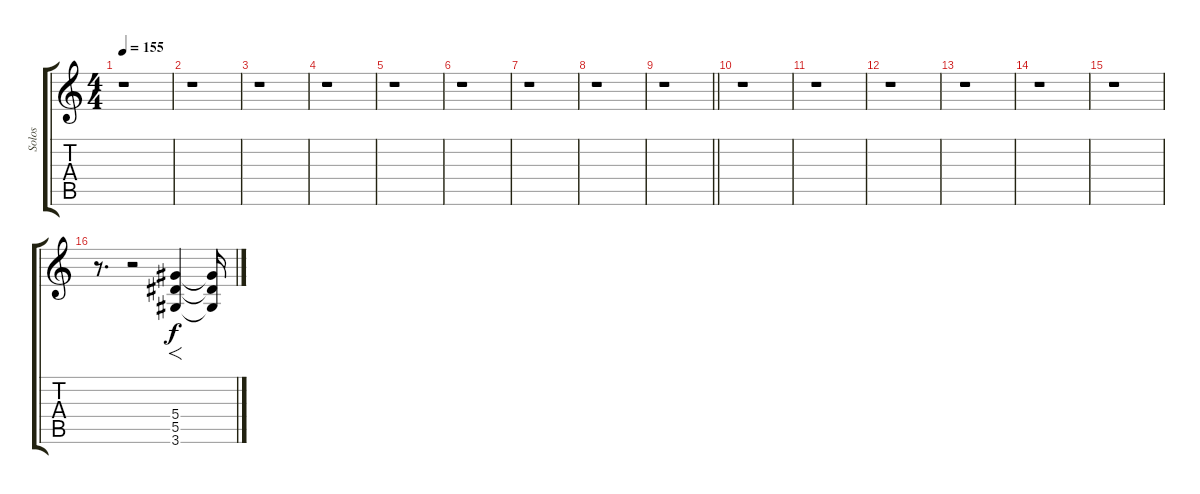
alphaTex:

\track ("Solos" "Solos") {instrument distortionguitar}
\staff {score tabs}
\tuning (F4 C4 Ab3 Eb3 Bb2 F2) {hide}
\ts (4 4)
\section ("" "")
\tempo 155
\clef g2
\ks c
r.1{dy f instrument distortionguitar} |
r.1 |
r.1 |
r.1 |
r.1 |
r.1 |
r.1 |
r.1 |
\barLineRight lightlight
r.1 |
\section ("" "")
r.1 |
r.1 |
r.1 |
r.1 |
r.1 |
r.1 |
r.8{d} r.2 (5.4 5.5 3.6).4{f} (5.4{t} 5.5{t} 3.6{t}).16
